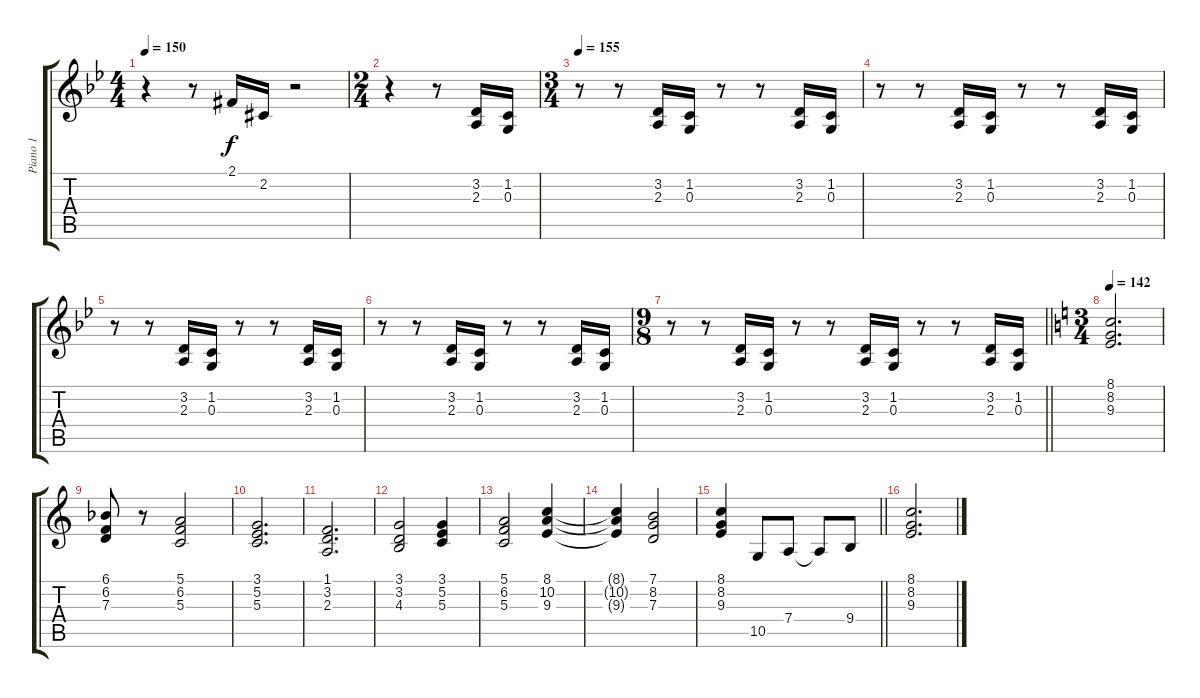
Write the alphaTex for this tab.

\track ("Piano 1" "Piano 1") {instrument acousticgrandpiano}
\staff {score tabs}
\tuning (E4 B3 G3 D3 A2 E2) {hide}
\ts (4 4)
\tempo 150
\clef g2
\ks bb
r.4{dy f} r.8 2.1{acc #}.16 2.2{acc #}.16 r.2 |
\ts (2 4)
r.4 r.8 (3.2 2.3).16 (1.2 0.3).16 |
\ts (3 4)
\tempo 155
r.8 r.8 (3.2 2.3).16 (1.2 0.3).16 r.8 r.8 (3.2 2.3).16 (1.2 0.3).16 |
r.8 r.8 (3.2 2.3).16 (1.2 0.3).16 r.8 r.8 (3.2 2.3).16 (1.2 0.3).16 |
r.8 r.8 (3.2 2.3).16 (1.2 0.3).16 r.8 r.8 (3.2 2.3).16 (1.2 0.3).16 |
r.8 r.8 (3.2 2.3).16 (1.2 0.3).16 r.8 r.8 (3.2 2.3).16 (1.2 0.3).16 |
\ts (9 8)
\barLineRight lightlight
r.8 r.8 (3.2 2.3).16 (1.2 0.3).16 r.8 r.8 (3.2 2.3).16 (1.2 0.3).16 r.8 r.8 (3.2 2.3).16 (1.2 0.3).16 |
\ts (3 4)
\tempo 142
\ks c
(8.1 8.2 9.3).2{d} |
(6.1{acc b} 6.2 7.3).8 r.8 (5.1 6.2 5.3).2 |
(3.1 5.2 5.3).2{d} |
(1.1 3.2 2.3).2{d} |
(3.1 3.2 4.3).2 (3.1 5.2 5.3).4 |
(5.1 6.2 5.3).2 (8.1 10.2 9.3).4 |
(8.1{t} 10.2{t} 9.3{t}).4 (7.1 8.2 7.3).2 |
\barLineRight lightlight
(8.1 8.2 9.3).4 10.5.8 7.4.8 7.4{t}.8 9.4.8 |
(8.1 8.2 9.3).2{d}
